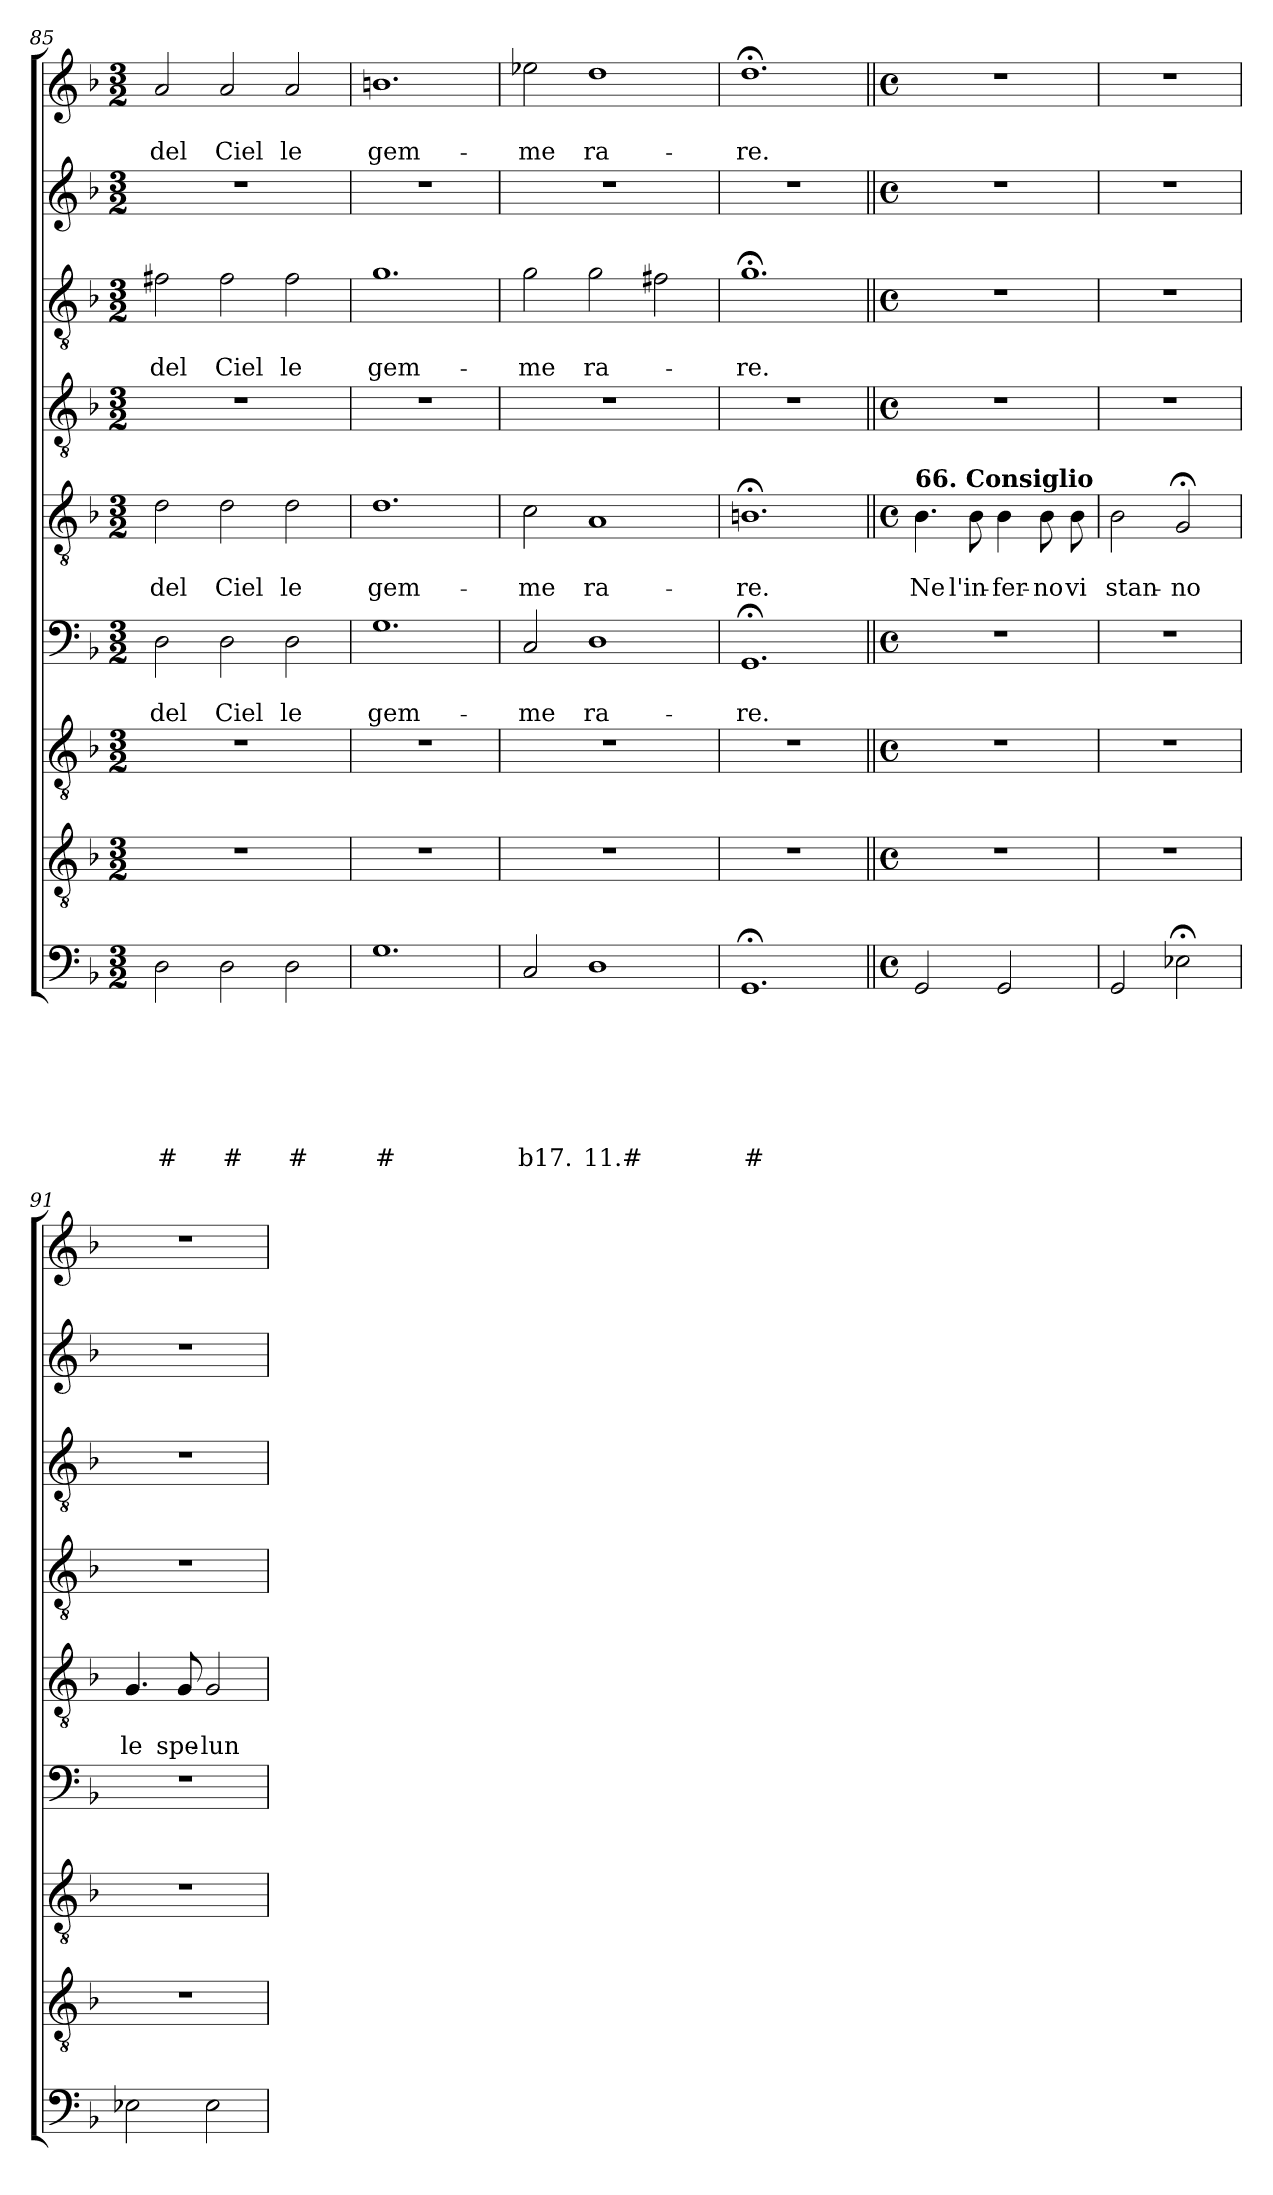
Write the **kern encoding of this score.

**kern	**text	**text	**text	**text	**text	**text	**text	**kern	**kern	**kern	**text	**text	**kern	**text	**text	**kern	**kern	**text	**text	**kern	**kern	**text	**text
*part9	*part9	*part9	*part9	*part9	*part9	*part9	*part9	*part8	*part7	*part6	*part6	*part6	*part5	*part5	*part5	*part4	*part3	*part3	*part3	*part2	*part1	*part1	*part1
*staff9	*staff9	*staff9	*staff9	*staff9	*staff9	*staff9	*staff9	*staff8	*staff7	*staff6	*staff6	*staff6	*staff5	*staff5	*staff5	*staff4	*staff3	*staff3	*staff3	*staff2	*staff1	*staff1	*staff1
*clefF4	*	*	*	*	*	*	*	*clefGv2	*clefGv2	*clefF4	*	*	*clefGv2	*	*	*clefGv2	*clefGv2	*	*	*clefG2	*clefG2	*	*
*k[b-]	*	*	*	*	*	*	*	*k[b-]	*k[b-]	*k[b-]	*	*	*k[b-]	*	*	*k[b-]	*k[b-]	*	*	*k[b-]	*k[b-]	*	*
*F:	*	*	*	*	*	*	*	*F:	*F:	*F:	*	*	*F:	*	*	*F:	*F:	*	*	*F:	*F:	*	*
*M3/2	*	*	*	*	*	*	*	*M3/2	*M3/2	*M3/2	*	*	*M3/2	*	*	*M3/2	*M3/2	*	*	*M3/2	*M3/2	*	*
=85	=85	=85	=85	=85	=85	=85	=85	=85	=85	=85	=85	=85	=85	=85	=85	=85	=85	=85	=85	=85	=85	=85	=85
2D\	.	.	.	.	.	.	#	1.r	1.r	2D\	.	del	2d\	.	del	1.r	2f#X\	.	del	1.r	2a/	.	del
2D\	.	.	.	.	.	.	#	.	.	2D\	.	Ciel	2d\	.	Ciel	.	2f#\	.	Ciel	.	2a/	.	Ciel
2D\	.	.	.	.	.	.	#	.	.	2D\	.	le	2d\	.	le	.	2f#\	.	le	.	2a/	.	le
=86	=86	=86	=86	=86	=86	=86	=86	=86	=86	=86	=86	=86	=86	=86	=86	=86	=86	=86	=86	=86	=86	=86	=86
1.G	.	.	.	.	.	.	#	1.r	1.r	1.G	.	gem-	1.d	.	gem-	1.r	1.g	.	gem-	1.r	1.bn	.	gem-
=87	=87	=87	=87	=87	=87	=87	=87	=87	=87	=87	=87	=87	=87	=87	=87	=87	=87	=87	=87	=87	=87	=87	=87
2C/	.	.	.	.	.	.	b17.	1.r	1.r	2C/	.	-me	2c\	.	-me	1.r	2g\	.	-me	1.r	2ee-X\	.	-me
1D	.	.	.	.	.	.	11.#	.	.	1D	.	ra-	1A	.	ra-	.	2g\	.	ra-	.	1dd	.	ra-
.	.	.	.	.	.	.	.	.	.	.	.	.	.	.	.	.	2f#X\	.	.	.	.	.	.
=88	=88	=88	=88	=88	=88	=88	=88	=88	=88	=88	=88	=88	=88	=88	=88	=88	=88	=88	=88	=88	=88	=88	=88
1.GG;<	.	.	.	.	.	.	#	1.r	1.r	1.GG;<	.	-re.	1.Bn;<	.	-re.	1.r	1.g;<	.	-re.	1.r	1.dd;<	.	-re.
!!LO:LB:g=z
=89||	=89||	=89||	=89||	=89||	=89||	=89||	=89||	=89||	=89||	=89||	=89||	=89||	=89||	=89||	=89||	=89||	=89||	=89||	=89||	=89||	=89||	=89||	=89||
*M4/4	*	*	*	*	*	*	*	*M4/4	*M4/4	*M4/4	*	*	*M4/4	*	*	*M4/4	*M4/4	*	*	*M4/4	*M4/4	*	*
*met(c)	*	*	*	*	*	*	*	*met(c)	*met(c)	*met(c)	*	*	*met(c)	*	*	*met(c)	*met(c)	*	*	*met(c)	*met(c)	*	*
!	!	!	!	!	!	!	!	!	!	!	!	!	!LO:TX:a:B:t=66. Consiglio	!	!	!	!	!	!	!	!	!	!
2GG/	.	.	.	.	.	.	.	1r	1r	1r	.	.	4.B-\	.	Ne	1r	1r	.	.	1r	1r	.	.
.	.	.	.	.	.	.	.	.	.	.	.	.	8B-\	.	l'in-	.	.	.	.	.	.	.	.
2GG/	.	.	.	.	.	.	.	.	.	.	.	.	4B-\	.	-fer-	.	.	.	.	.	.	.	.
.	.	.	.	.	.	.	.	.	.	.	.	.	8B-\	.	-no	.	.	.	.	.	.	.	.
.	.	.	.	.	.	.	.	.	.	.	.	.	8B-\	.	vi	.	.	.	.	.	.	.	.
=90	=90	=90	=90	=90	=90	=90	=90	=90	=90	=90	=90	=90	=90	=90	=90	=90	=90	=90	=90	=90	=90	=90	=90
2GG/	.	.	.	.	.	.	.	1r	1r	1r	.	.	2B-\	.	stan-	1r	1r	.	.	1r	1r	.	.
2E-X;<\	.	.	.	.	.	.	.	.	.	.	.	.	2G;</	.	-no	.	.	.	.	.	.	.	.
=91	=91	=91	=91	=91	=91	=91	=91	=91	=91	=91	=91	=91	=91	=91	=91	=91	=91	=91	=91	=91	=91	=91	=91
2E-X\	.	.	.	.	.	.	.	1r	1r	1r	.	.	4.G/	.	le	1r	1r	.	.	1r	1r	.	.
.	.	.	.	.	.	.	.	.	.	.	.	.	8G/	.	spe-	.	.	.	.	.	.	.	.
2E-\	.	.	.	.	.	.	.	.	.	.	.	.	2G/	.	-lun-	.	.	.	.	.	.	.	.
=	=	=	=	=	=	=	=	=	=	=	=	=	=	=	=	=	=	=	=	=	=	=	=
*-	*-	*-	*-	*-	*-	*-	*-	*-	*-	*-	*-	*-	*-	*-	*-	*-	*-	*-	*-	*-	*-	*-	*-
